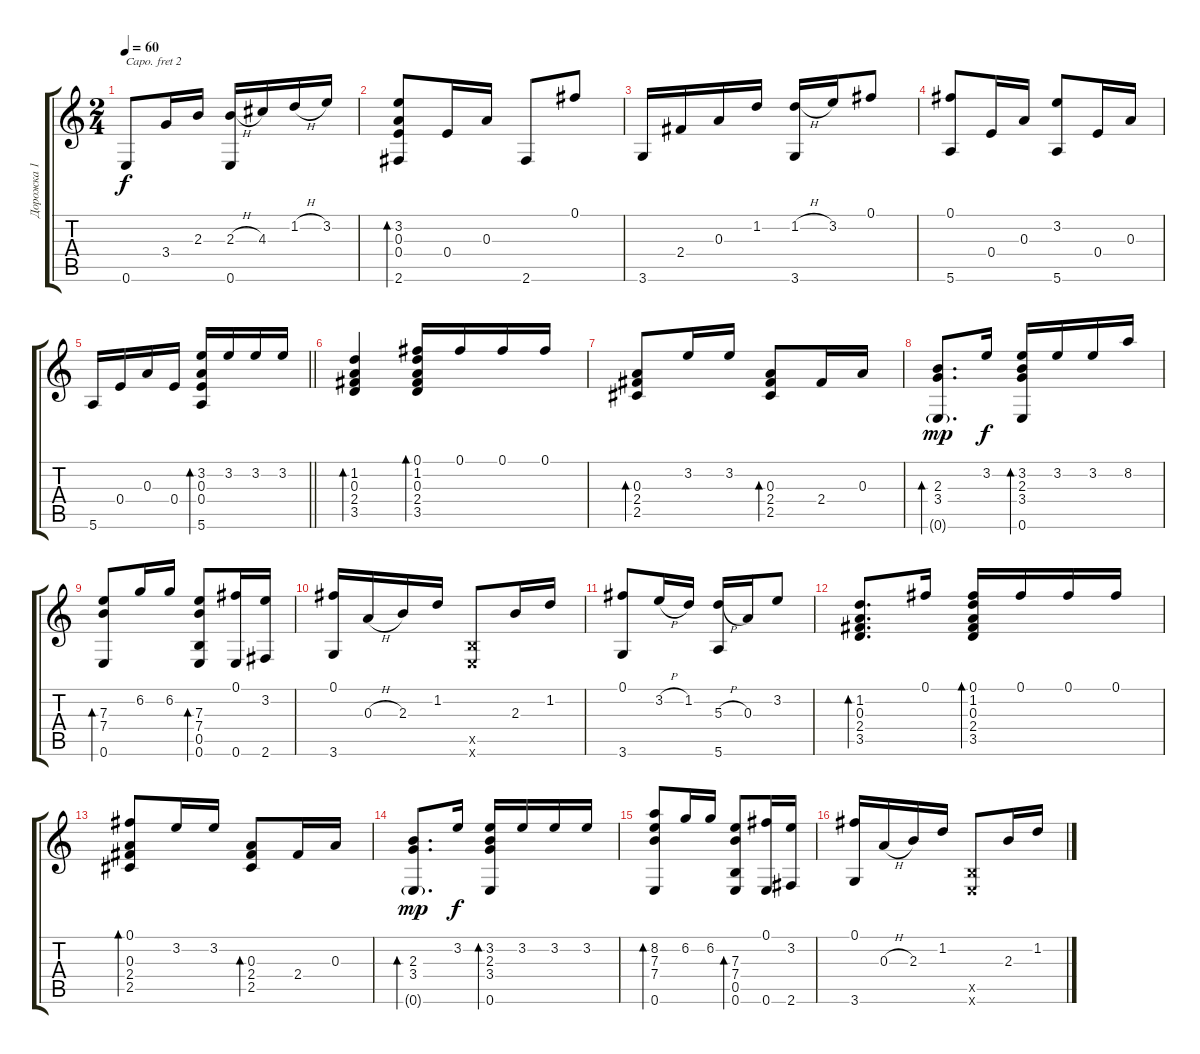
\track ("Дорожка 1" "Дорожка 1") {instrument acousticguitarsteel}
\staff {score tabs}
\capo 2
\tuning (E4 B3 G3 D3 A2 D2) {hide}
\ts (2 4)
\tempo 60
\clef g2
\ks c
0.6.8{dy f} 3.4.16 2.3.16 (2.3{h} 0.6).16 4.3.16 1.2{h}.16 3.2.16 |
(3.2 0.3 0.4 2.6).8{bd 60} 0.4.16 0.3.16 2.6.8 0.1.8 |
3.6.16 2.4.16 0.3.16 1.2.16 (1.2{h} 3.6).16 3.2.16 0.1.8 |
(0.1 5.6).8 0.4.16 0.3.16 (3.2 5.6).8 0.4.16 0.3.16 |
\barLineRight lightlight
5.6.16 0.4.16 0.3.16 0.4.16 (3.2 0.3 0.4 5.6).16{bd 60} 3.2.16 3.2.16 3.2.16 |
\section ("" "")
(1.2 0.3 2.4 3.5).4{bd 60} (0.1 1.2 0.3 2.4 3.5).16{bd 60} 0.1.16 0.1.16 0.1.16 |
(0.3 2.4 2.5).8{bd 60} 3.2.16 3.2.16 (0.3 2.4 2.5).8{bd 60} 2.4.16 0.3.16 |
(2.3 3.4 0.6{g}).8{d bd 60 dy mp} 3.2.16{dy f} (3.2 2.3 3.4 0.6).16{bd 60} 3.2.16 3.2.16 8.2.16 |
(7.3 7.4 0.6).8{bd 60} 6.2.16 6.2.16 (7.3 7.4 0.5 0.6).8{bd 60} (0.1 0.6).16 (3.2 2.6).16 |
(0.1 3.6).16 0.3{h}.16 2.3.16 1.2.16 (0.5{x} 0.6{x}).8 2.3.16 1.2.16 |
(0.1 3.6).8 3.2{h}.16 1.2.16 (5.3{h} 5.6).16 0.3.16 3.2.8 |
(1.2 0.3 2.4 3.5).8{d bd 60} 0.1.16 (0.1 1.2 0.3 2.4 3.5).16{bd 60} 0.1.16 0.1.16 0.1.16 |
(0.1 0.3 2.4 2.5).8{bd 60} 3.2.16 3.2.16 (0.3 2.4 2.5).8{bd 60} 2.4.16 0.3.16 |
(2.3 3.4 0.6{g}).8{d bd 60 dy mp} 3.2.16{dy f} (3.2 2.3 3.4 0.6).16{bd 60} 3.2.16 3.2.16 3.2.16 |
(8.2 7.3 7.4 0.6).8{bd 60} 6.2.16 6.2.16 (7.3 7.4 0.5 0.6).8{bd 60} (0.1 0.6).16 (3.2 2.6).16 |
(0.1 3.6).16 0.3{h}.16 2.3.16 1.2.16 (0.5{x} 0.6{x}).8 2.3.16 1.2.16
